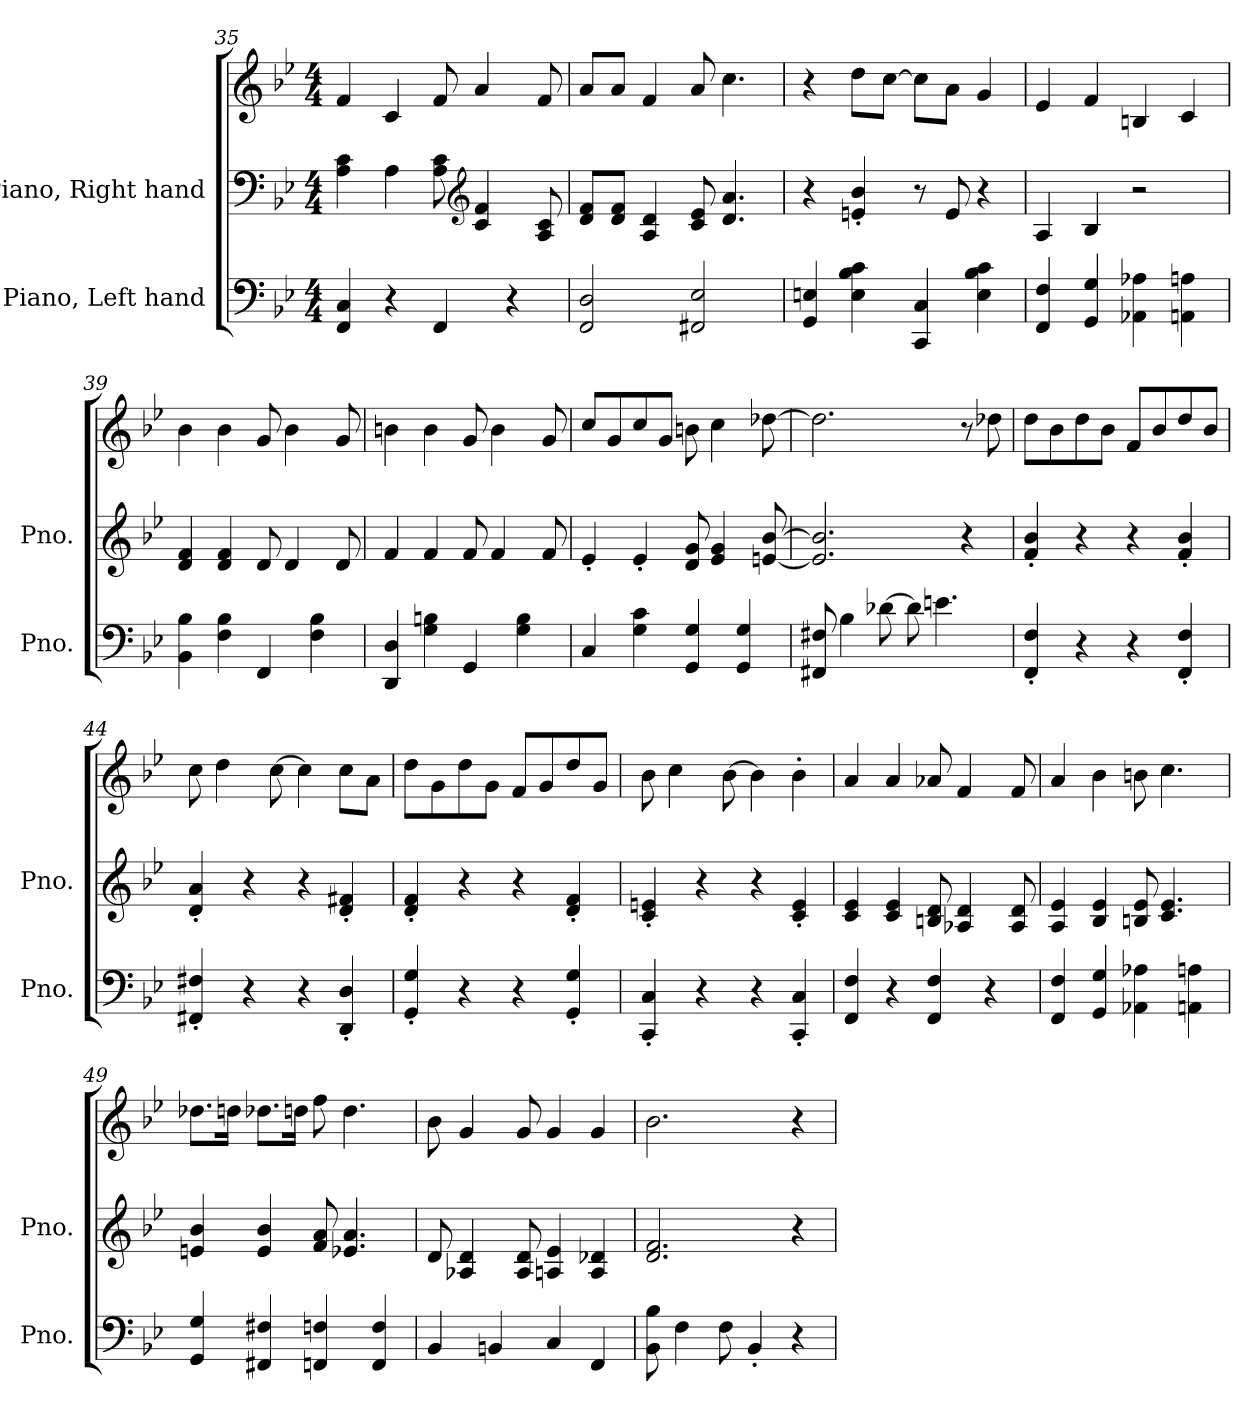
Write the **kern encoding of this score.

**kern	**kern	**kern
*part2	*part1	*part1
*staff3	*staff2	*staff1
*I"Piano, Left hand	*I"Piano, Right hand	*
*I'Pno.	*I'Pno.	*
!!LO:LB:g=z
*clefF4	*clefF4	*clefG2
*k[b-e-]	*k[b-e-]	*k[b-e-]
*M4/4	*M4/4	*M4/4
=35	=35	=35
4FF/ 4C/	4A\ 4c\	4f/
4r	4A\	4c/
4FF/	8A\ 8c\	8f/
*	*clefG2	*
.	4c/ 4f/	4a/
4r	.	.
.	8A/ 8c/	8f/
=36	=36	=36
2FF/ 2D/	8d/ 8f/L	8a/L
.	8d/ 8f/J	8a/J
.	4A/ 4d/	4f/
2FF#X/ 2E-/	8c/ 8e-/	8a/
.	4.d/ 4.a/	4.cc\
=37	=37	=37
4GG/ 4En/	4r	4r
4E\ 4B-\ 4c\	4en/' 4b-/'	8dd\L
.	.	[8cc\J
4CC/ 4C/	8r	8cc\L]
.	8e/	8a\J
4E\ 4B-\ 4c\	4r	4g/
=38	=38	=38
4FF/ 4F/	4A/	4e-/
4GG/ 4G/	4B-/	4f/
4AA-X\ 4A-X\	2r	4Bn/
4AAn\ 4An\	.	4c/
=39	=39	=39
4BB-\ 4B-\	4d/ 4f/	4b-\
4F\ 4B-\	4d/ 4f/	4b-\
4FF/	8d/	8g/
.	4d/	4b-\
4F\ 4B-\	.	.
.	8d/	8g/
!!LO:PB:g=z
=40	=40	=40
4DD/ 4D/	4f/	4bn\
4G\ 4Bn\	4f/	4b\
4GG/	8f/	8g/
.	4f/	4b\
4G\ 4B\	.	.
.	8f/	8g/
=41	=41	=41
4C/	4e-'/	8cc/L
.	.	8g/
4G\ 4c\	4e-'/	8cc/
.	.	8g/J
4GG/ 4G/	8d/ 8g/	8bn\
.	4e-/ 4g/	4cc\
4GG/ 4G/	.	.
.	[8en/ [8b-/	[8dd-X\
=42	=42	=42
8FF#X/ 8F#X/	2.e/] 2.b-/]	2.dd-\]
4B-\	.	.
[8d-X\	.	.
8d-\]	.	.
4.en\	.	.
.	4r	8r
.	.	8dd-X\
=43	=43	=43
4FF/' 4F/'	4f/' 4b-/'	8dd\L
.	.	8b-\
4r	4r	8dd\
.	.	8b-\J
4r	4r	8f/L
.	.	8b-/
4FF/' 4F/'	4f/' 4b-/'	8dd/
.	.	8b-/J
!!LO:LB:g=z
=44	=44	=44
4FF#X/' 4F#X/'	4d/' 4a/'	8cc\
.	.	4dd\
4r	4r	.
.	.	[8cc\
4r	4r	4cc\]
4DD/' 4D/'	4d/' 4f#X/'	8cc\L
.	.	8a\J
=45	=45	=45
4GG/' 4G/'	4d/' 4f/'	8dd\L
.	.	8g\
4r	4r	8dd\
.	.	8g\J
4r	4r	8f/L
.	.	8g/
4GG/' 4G/'	4d/' 4f/'	8dd/
.	.	8g/J
=46	=46	=46
4CC/' 4C/'	4c/' 4en/'	8b-\
.	.	4cc\
4r	4r	.
.	.	[8b-\
4r	4r	4b-\]
4CC/' 4C/'	4c/' 4e/'	4b-'\
=47	=47	=47
4FF/ 4F/	4c/ 4e-/	4a/
4r	4c/ 4e-/	4a/
4FF/ 4F/	8Bn/ 8d/	8a-X/
.	4A-X/ 4d/	4f/
4r	.	.
.	8A-/ 8d/	8f/
=48	=48	=48
4FF/ 4F/	4A/ 4e-/	4a/
4GG/ 4G/	4B-/ 4e-/	4b-\
4AA-X\ 4A-X\	8Bn/ 8e-/	8bn\
.	4.c/ 4.e-/	4.cc\
4AAn\ 4An\	.	.
!!LO:LB:g=z
=49	=49	=49
4GG/ 4G/	4en/ 4b-/	8.dd-X\L
.	.	16ddn\Jk
4FF#X/ 4F#X/	4e/ 4b-/	8.dd-X\L
.	.	16ddn\Jk
4FFn/ 4Fn/	8f/ 8a/	8ff\
.	4.e-X/ 4.a/	4.dd\
4FF/ 4F/	.	.
=50	=50	=50
4BB-/	8d/	8b-\
.	4A-X/ 4d/	4g/
4BBn/	.	.
.	8A-/ 8d/	8g/
4C/	4An/ 4e-/	4g/
4FF/	4A/ 4d-X/	4g/
=51	=51	=51
8BB-\ 8B-\	2.d/ 2.f/	2.b-\
4F\	.	.
8F\	.	.
4BB-'/	.	.
4r	4r	4r
=	=	=
*-	*-	*-
